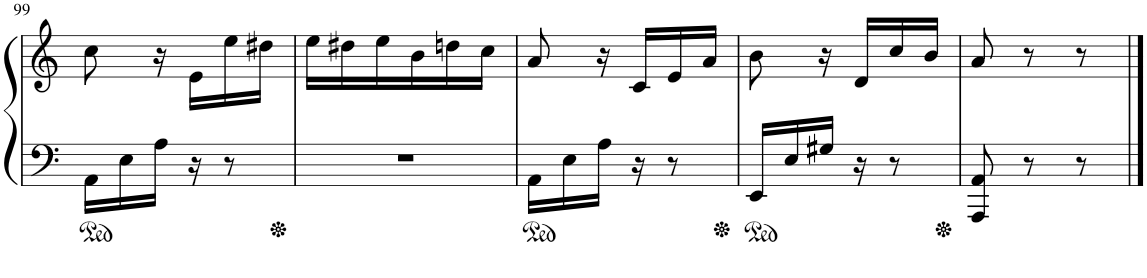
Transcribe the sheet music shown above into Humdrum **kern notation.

**kern	**kern
*part1	*part1
*staff2	*staff1
*I"Piano	*
*I'Pno.	*
!!LO:PB:g=z
*clefF4	*clefG2
*k[]	*k[]
*M3/8	*M3/8
=99	=99
16AA\LL	8cc\
16E\	.
16A\JJ	16r
16r	16e\LL
8r	16ee\
.	16dd#X\JJ
=100	=100
4.r	16ee\LL
.	16dd#X\
.	16ee\
.	16b\
.	16ddn\
.	16cc\JJ
=101	=101
16AA\LL	8a/
16E\	.
16A\JJ	16r
16r	16c/LL
8r	16e/
.	16a/JJ
=102	=102
16EE/LL	8b\
16E/	.
16G#X/JJ	16r
16r	16d/LL
8r	16cc/
.	16b/JJ
=103	=103
8AAA/ 8AA/	8a/
8r	8r
8r	8r
==	==
*-	*-
